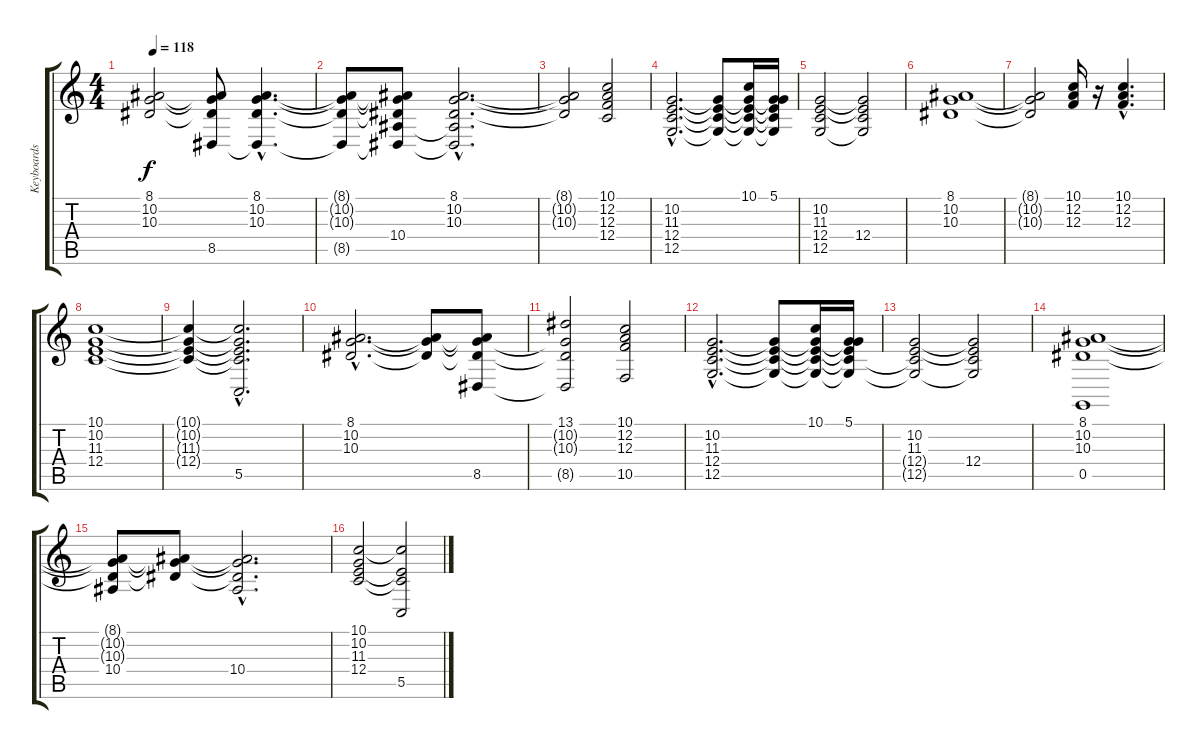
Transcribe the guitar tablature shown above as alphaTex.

\track ("Keyboards" "Keyboards") {instrument pad2warm}
\staff {score tabs}
\tuning (D4 A3 F3 C3 G2 C2) {hide}
\ts (4 4)
\tempo 118
\clef g2
\ks c
(8.1 10.2 10.3).2{dy f} (8.1{t} 10.2{t} 10.3{t} 8.5).8 (8.1{hac} 10.2{hac} 10.3{hac} 8.5{hac t}).4{d} |
(8.1{t} 10.2{t} 10.3{t} 8.5{t}).8 (8.1{t} 10.2{t} 10.3{t} 10.4 8.5{t}).8 (8.1{hac} 10.2{hac} 10.3{hac} 10.4{hac t} 8.5{hac t}).2{d} |
(8.1{t} 10.2{t} 10.3{t}).2 (10.1 12.2 12.3 12.4).2 |
(10.2{hac} 11.3{hac} 12.4{hac} 12.5{hac}).2{d} (10.2{t} 11.3{t} 12.4{t} 12.5{t}).8 (10.1 10.2{t} 11.3{t} 12.4{t} 12.5{t}).16 (5.1 10.2{t} 11.3{t} 12.4{t} 12.5{t}).16 |
(10.2 11.3 12.4 12.5).2 (10.2{t} 11.3{t} 12.4 12.5{t}).2 |
(8.1 10.2 10.3).1{volume 10 balance 8 instrument electricpiano1} |
(8.1{t} 10.2{t} 10.3{t}).2 (10.1 12.2 12.3).16 r.16 (10.1{hac} 12.2{hac} 12.3{hac}).4{d} |
(10.1 10.2 11.3 12.4).1 |
(10.1{t} 10.2{t} 11.3{t} 12.4{t}).4 (10.1{hac t} 10.2{hac t} 11.3{hac t} 12.4{hac t} 5.5{hac}).2{d} |
(8.1{hac} 10.2{hac} 10.3{hac}).2{d} (8.1{t} 10.2{t} 10.3{t}).8 (8.1{t} 10.2{t} 10.3{t} 8.5).8 |
(13.1 10.2{t} 10.3{t} 8.5{t}).2 (10.1 12.2 12.3 10.5).2 |
(10.2{hac} 11.3{hac} 12.4{hac} 12.5{hac}).2{d} (10.2{t} 11.3{t} 12.4{t} 12.5{t}).8 (10.1 10.2{t} 11.3{t} 12.4{t} 12.5{t}).16 (5.1 10.2{t} 11.3{t} 12.4{t} 12.5{t}).16 |
(10.2 11.3 12.4{t} 12.5{t}).2 (10.2{t} 11.3{t} 12.4 12.5{t}).2 |
(8.1 10.2 10.3 0.5).1 |
(8.1{t} 10.2{t} 10.3{t} 10.4).8 (8.1{t} 10.2{t} 10.3{t}).8 (8.1{hac t} 10.2{hac t} 10.3{hac t} 10.4{hac}).2{d} |
(10.1 10.2 11.3 12.4).2 (10.1{t} 11.3{t} 12.4{t} 5.5).2
